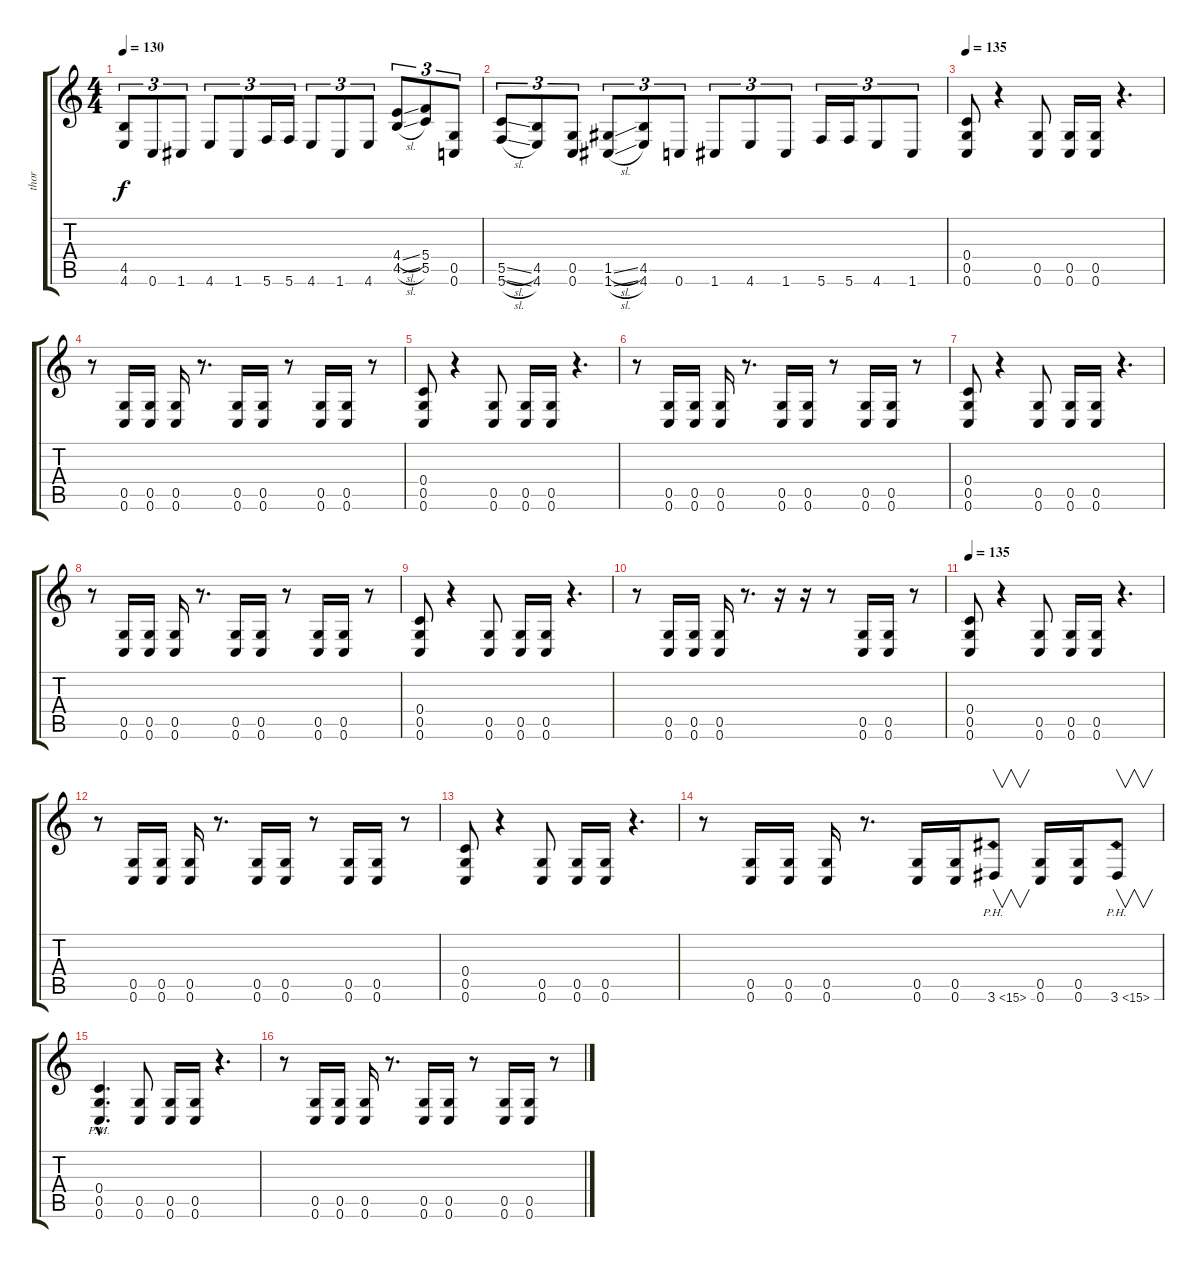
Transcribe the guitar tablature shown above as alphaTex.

\track ("thor" "thor") {instrument distortionguitar}
\staff {score tabs}
\tuning (D4 A3 F3 C3 G2 C2) {hide}
\ts (4 4)
\tempo 130
\clef g2
\ks c
(4.5 4.6).8{tu (3 2) dy f} 0.6.8{tu (3 2)} 1.6.8{tu (3 2)} 4.6.8{tu (3 2)} 1.6.8{tu (3 2)} 5.6.16{tu (3 2)} 5.6.16{tu (3 2)} 4.6.8{tu (3 2)} 1.6.8{tu (3 2)} 4.6.8{tu (3 2)} (4.4{sl} 4.5{sl}).8{tu (3 2)} (5.4 5.5).8{tu (3 2)} (0.5 0.6).8{tu (3 2)} |
(5.5{sl} 5.6{sl}).8{tu (3 2)} (4.5 4.6).8{tu (3 2)} (0.5 0.6).8{tu (3 2)} (1.5{sl} 1.6{sl}).8{tu (3 2)} (4.5 4.6).8{tu (3 2)} 0.6.8{tu (3 2)} 1.6.8{tu (3 2)} 4.6.8{tu (3 2)} 1.6.8{tu (3 2)} 5.6.16{tu (3 2)} 5.6.16{tu (3 2)} 4.6.8{tu (3 2)} 1.6.8{tu (3 2)} |
\tempo 135
(0.4 0.5 0.6).8 r.4 (0.5 0.6).8 (0.5 0.6).16 (0.5 0.6).16 r.4{d} |
r.8 (0.5 0.6).16 (0.5 0.6).16 (0.5 0.6).16 r.8{d} (0.5 0.6).16 (0.5 0.6).16 r.8 (0.5 0.6).16 (0.5 0.6).16 r.8 |
(0.4 0.5 0.6).8 r.4 (0.5 0.6).8 (0.5 0.6).16 (0.5 0.6).16 r.4{d} |
r.8 (0.5 0.6).16 (0.5 0.6).16 (0.5 0.6).16 r.8{d} (0.5 0.6).16 (0.5 0.6).16 r.8 (0.5 0.6).16 (0.5 0.6).16 r.8 |
(0.4 0.5 0.6).8 r.4 (0.5 0.6).8 (0.5 0.6).16 (0.5 0.6).16 r.4{d} |
r.8 (0.5 0.6).16 (0.5 0.6).16 (0.5 0.6).16 r.8{d} (0.5 0.6).16 (0.5 0.6).16 r.8 (0.5 0.6).16 (0.5 0.6).16 r.8 |
(0.4 0.5 0.6).8 r.4 (0.5 0.6).8 (0.5 0.6).16 (0.5 0.6).16 r.4{d} |
r.8 (0.5 0.6).16 (0.5 0.6).16 (0.5 0.6).16 r.8{d} r.16 r.16 r.8 (0.5 0.6).16 (0.5 0.6).16 r.8 |
\tempo 135
(0.4 0.5 0.6).8 r.4 (0.5 0.6).8 (0.5 0.6).16 (0.5 0.6).16 r.4{d} |
r.8 (0.5 0.6).16 (0.5 0.6).16 (0.5 0.6).16 r.8{d} (0.5 0.6).16 (0.5 0.6).16 r.8 (0.5 0.6).16 (0.5 0.6).16 r.8 |
(0.4 0.5 0.6).8 r.4 (0.5 0.6).8 (0.5 0.6).16 (0.5 0.6).16 r.4{d} |
r.8 (0.5 0.6).16 (0.5 0.6).16 (0.5 0.6).16 r.8{d} (0.5 0.6).16 (0.5 0.6).16 3.6{ph 12}.8{v} (0.5 0.6).16 (0.5 0.6).16 3.6{ph 12}.8{v} |
(0.4{hac} 0.5{hac} 0.6{hac pm}).4{d} (0.5 0.6).8 (0.5 0.6).16 (0.5 0.6).16 r.4{d} |
r.8 (0.5 0.6).16 (0.5 0.6).16 (0.5 0.6).16 r.8{d} (0.5 0.6).16 (0.5 0.6).16 r.8 (0.5 0.6).16 (0.5 0.6).16 r.8
